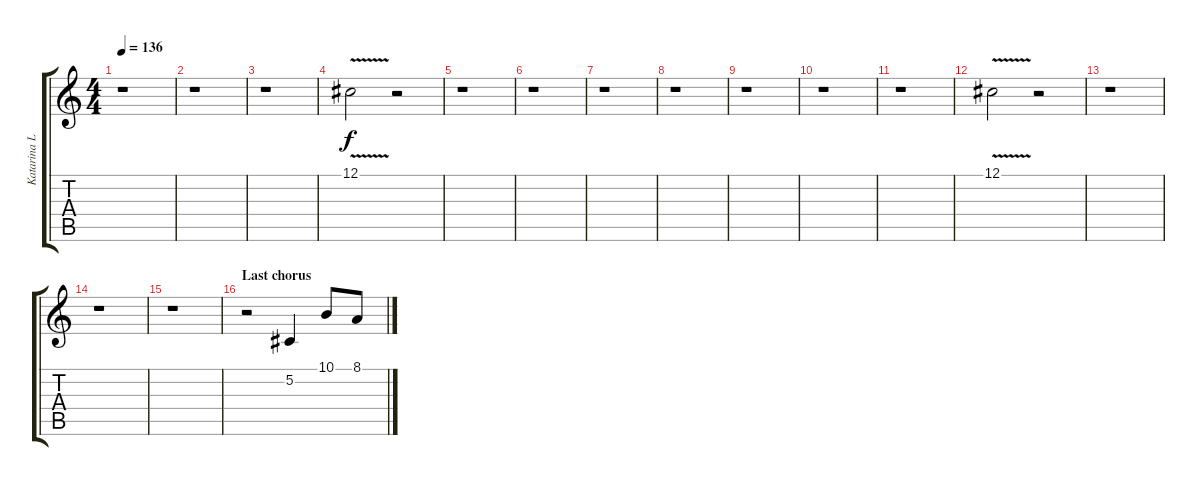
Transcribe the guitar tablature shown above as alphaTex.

\track ("Katarina Lilja" "Katarina L") {instrument altosax}
\staff {score tabs}
\tuning (Db4 Ab3 E3 B2 Gb2 Db2) {hide}
\ts (4 4)
\tempo 136
\clef g2
\ks c
r.1{dy f} |
r.1 |
r.1{volume 16} |
12.1{v}.2 r.2 |
r.1 |
r.1 |
r.1 |
r.1 |
r.1 |
r.1 |
r.1 |
12.1{v}.2 r.2 |
r.1 |
r.1 |
r.1 |
\section ("" "Last chorus")
r.2 5.2.4 10.1.8 8.1.8
